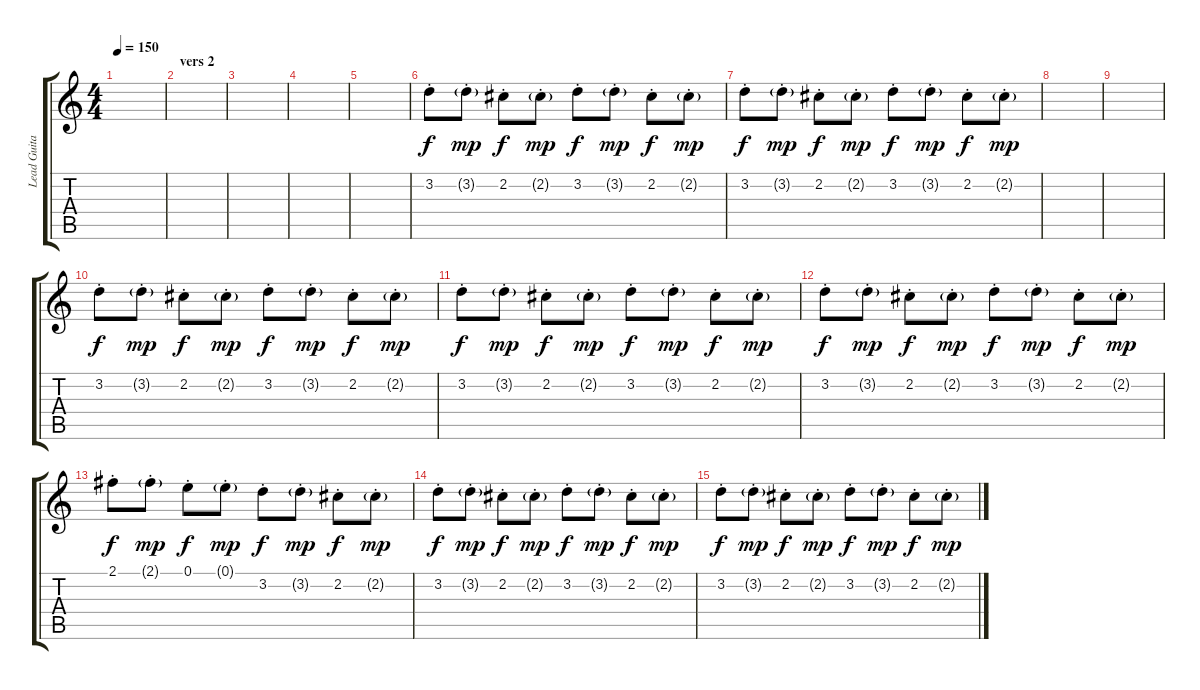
\track ("Lead Guitar" "Lead Guita") {instrument electricguitarmuted}
\staff {score tabs}
\tuning (E4 B3 G3 D3 A2 E2) {hide}
\ts (4 4)
\tempo 150
\clef g2
\ks c
|
\section ("" "vers 2")
|
|
|
|
3.2{st}.8 3.2{g st}.8{dy mp} 2.2{st}.8{dy f} 2.2{g st}.8{dy mp} 3.2{st}.8{dy f} 3.2{g st}.8{dy mp} 2.2{st}.8{dy f} 2.2{g st}.8{dy mp} |
3.2{st}.8{dy f} 3.2{g st}.8{dy mp} 2.2{st}.8{dy f} 2.2{g st}.8{dy mp} 3.2{st}.8{dy f} 3.2{g st}.8{dy mp} 2.2{st}.8{dy f} 2.2{g st}.8{dy mp} |
|
|
3.2{st}.8{dy f} 3.2{g st}.8{dy mp} 2.2{st}.8{dy f} 2.2{g st}.8{dy mp} 3.2{st}.8{dy f} 3.2{g st}.8{dy mp} 2.2{st}.8{dy f} 2.2{g st}.8{dy mp} |
3.2{st}.8{dy f} 3.2{g st}.8{dy mp} 2.2{st}.8{dy f} 2.2{g st}.8{dy mp} 3.2{st}.8{dy f} 3.2{g st}.8{dy mp} 2.2{st}.8{dy f} 2.2{g st}.8{dy mp} |
3.2{st}.8{dy f} 3.2{g st}.8{dy mp} 2.2{st}.8{dy f} 2.2{g st}.8{dy mp} 3.2{st}.8{dy f} 3.2{g st}.8{dy mp} 2.2{st}.8{dy f} 2.2{g st}.8{dy mp} |
2.1{st}.8{dy f} 2.1{g st}.8{dy mp} 0.1{st}.8{dy f} 0.1{g st}.8{dy mp} 3.2{st}.8{dy f} 3.2{g st}.8{dy mp} 2.2{st}.8{dy f} 2.2{g st}.8{dy mp} |
3.2{st}.8{dy f} 3.2{g st}.8{dy mp} 2.2{st}.8{dy f} 2.2{g st}.8{dy mp} 3.2{st}.8{dy f} 3.2{g st}.8{dy mp} 2.2{st}.8{dy f} 2.2{g st}.8{dy mp} |
3.2{st}.8{dy f} 3.2{g st}.8{dy mp} 2.2{st}.8{dy f} 2.2{g st}.8{dy mp} 3.2{st}.8{dy f} 3.2{g st}.8{dy mp} 2.2{st}.8{dy f} 2.2{g st}.8{dy mp}
